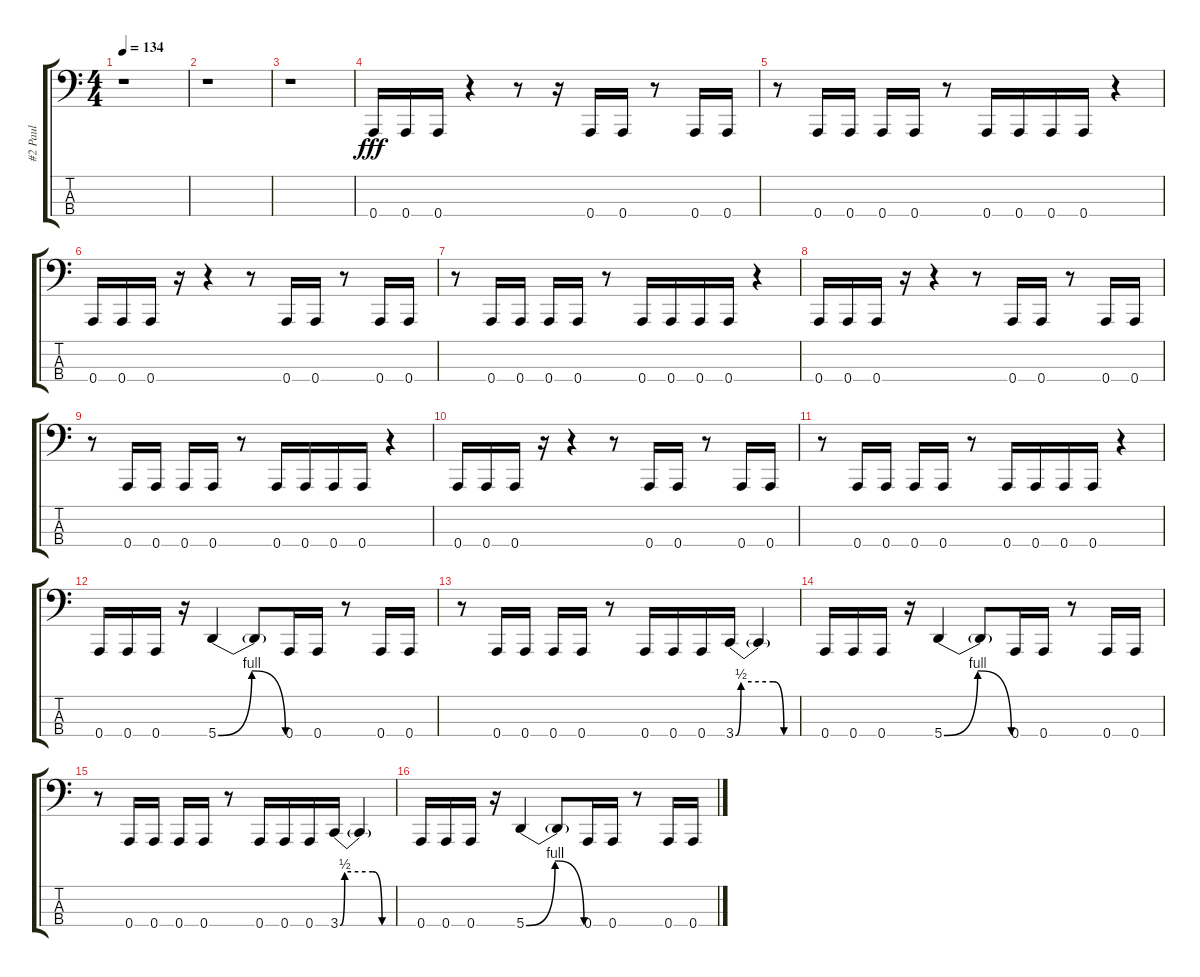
\track ("#2 Paul" "#2 Paul") {instrument electricbasspick}
\staff {score tabs}
\tuning (D2 A1 E1 A0) {hide}
\ts (4 4)
\tempo 134
\clef f4
\ks c
r.1{dy fff} |
r.1 |
r.1 |
0.4.16 0.4.16 0.4.16 r.4 r.8 r.16 0.4.16 0.4.16 r.8 0.4.16 0.4.16 |
r.8 0.4.16 0.4.16 0.4.16 0.4.16 r.8 0.4.16 0.4.16 0.4.16 0.4.16 r.4 |
0.4.16 0.4.16 0.4.16 r.16 r.4 r.8 0.4.16 0.4.16 r.8 0.4.16 0.4.16 |
r.8 0.4.16 0.4.16 0.4.16 0.4.16 r.8 0.4.16 0.4.16 0.4.16 0.4.16 r.4 |
0.4.16 0.4.16 0.4.16 r.16 r.4 r.8 0.4.16 0.4.16 r.8 0.4.16 0.4.16 |
r.8 0.4.16 0.4.16 0.4.16 0.4.16 r.8 0.4.16 0.4.16 0.4.16 0.4.16 r.4 |
0.4.16 0.4.16 0.4.16 r.16 r.4 r.8 0.4.16 0.4.16 r.8 0.4.16 0.4.16 |
r.8 0.4.16 0.4.16 0.4.16 0.4.16 r.8 0.4.16 0.4.16 0.4.16 0.4.16 r.4 |
0.4.16 0.4.16 0.4.16 r.16 5.4{be (bendrelease 0 0 5 4 55 4 60 0)}.4 5.4{t}.8 0.4.16 0.4.16 r.8 0.4.16 0.4.16 |
r.8 0.4.16 0.4.16 0.4.16 0.4.16 r.8 0.4.16 0.4.16 0.4.16 3.4{be (custom 0 0 5 2 35 2 45 0 60 0)}.16 3.4{t}.4 |
0.4.16 0.4.16 0.4.16 r.16 5.4{be (bendrelease 0 0 5 4 55 4 60 0)}.4 5.4{t}.8 0.4.16 0.4.16 r.8 0.4.16 0.4.16 |
r.8 0.4.16 0.4.16 0.4.16 0.4.16 r.8 0.4.16 0.4.16 0.4.16 3.4{be (custom 0 0 5 2 35 2 45 0 60 0)}.16 3.4{t}.4 |
0.4.16 0.4.16 0.4.16 r.16 5.4{be (bendrelease 0 0 5 4 55 4 60 0)}.4 5.4{t}.8 0.4.16 0.4.16 r.8 0.4.16 0.4.16
